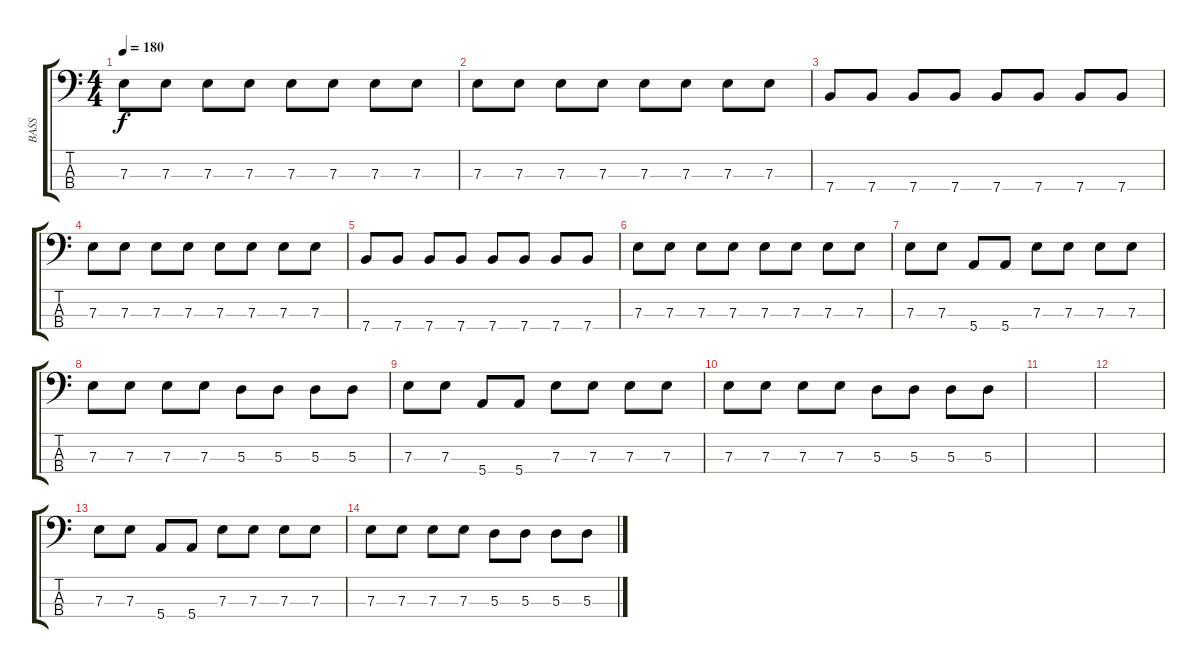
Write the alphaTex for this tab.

\track ("BASS" "BASS") {instrument electricbasspick}
\staff {score tabs}
\tuning (G2 D2 A1 E1) {hide}
\ts (4 4)
\tempo 180
\clef f4
\ks c
7.3.8{dy f} 7.3.8 7.3.8 7.3.8 7.3.8 7.3.8 7.3.8 7.3.8 |
7.3.8 7.3.8 7.3.8 7.3.8 7.3.8 7.3.8 7.3.8 7.3.8 |
7.4.8 7.4.8 7.4.8 7.4.8 7.4.8 7.4.8 7.4.8 7.4.8 |
7.3.8 7.3.8 7.3.8 7.3.8 7.3.8 7.3.8 7.3.8 7.3.8 |
7.4.8 7.4.8 7.4.8 7.4.8 7.4.8 7.4.8 7.4.8 7.4.8 |
7.3.8 7.3.8 7.3.8 7.3.8 7.3.8 7.3.8 7.3.8 7.3.8 |
7.3.8 7.3.8 5.4.8 5.4.8 7.3.8 7.3.8 7.3.8 7.3.8 |
7.3.8 7.3.8 7.3.8 7.3.8 5.3.8 5.3.8 5.3.8 5.3.8 |
7.3.8 7.3.8 5.4.8 5.4.8 7.3.8 7.3.8 7.3.8 7.3.8 |
7.3.8 7.3.8 7.3.8 7.3.8 5.3.8 5.3.8 5.3.8 5.3.8 |
|
|
7.3.8 7.3.8 5.4.8 5.4.8 7.3.8 7.3.8 7.3.8 7.3.8 |
7.3.8 7.3.8 7.3.8 7.3.8 5.3.8 5.3.8 5.3.8 5.3.8
